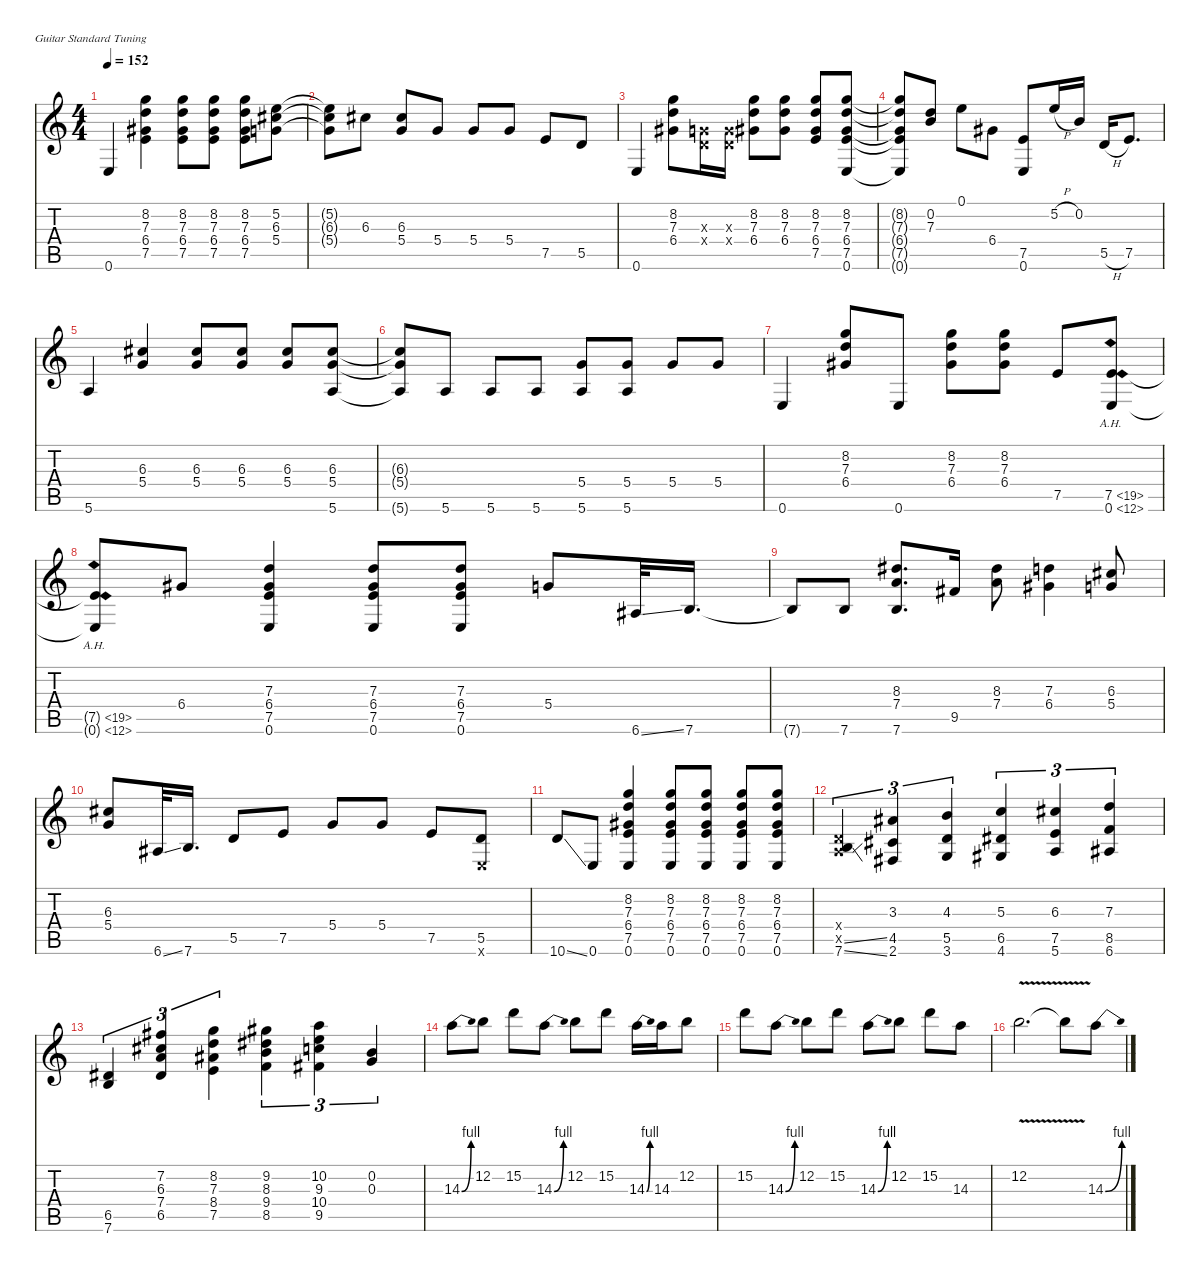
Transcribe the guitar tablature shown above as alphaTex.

\defaultSystemsLayout 4
\hideDynamics
\bracketExtendMode nobrackets
\singleTrackTrackNamePolicy hidden
\multiTrackTrackNamePolicy hidden
\otherSystemsTrackNameOrientation horizontal
\track ("Gtr. 1" "od.guit.") {defaultSystemsLayout 4 instrument overdrivenguitar}
\staff {score tabs}
\tuning (E4 B3 G3 D3 A2 E2)
\ts (4 4)
\tempo 152
\clef g2
\ks c
0.6{t}.4{dy f beam Up} (8.2 7.3 6.4{acc #} 7.5).4{beam Down} (8.2 7.3 6.4{acc #} 7.5).8{beam Down} (8.2 7.3 6.4{acc #} 7.5).8{beam Down} (8.2 7.3 6.4{acc #} 7.5).8{beam Down} (5.2 6.3{acc #} 5.4).8{beam Down} |
(5.2{t} 6.3{t acc #} 5.4{t}).8{beam Down} 6.3{acc #}.8{beam Down} (6.3{acc #} 5.4).8{beam Up} 5.4.8{beam Up} 5.4.8{beam Up} 5.4.8{beam Up} 7.5.8{beam Up} 5.5.8{beam Up} |
0.6.4{beam Up} (8.2 7.3 6.4{acc #}).8{beam Down} (0.3{x} 0.4{x}).16{beam Down} (0.3{x} 0.4{x}).16{beam Down} (8.2 7.3 6.4{acc #}).8{beam Down} (8.2 7.3 6.4{acc #}).8{beam Down} (8.2 7.3 6.4{acc #} 7.5).8{beam Up} (8.2 7.3 6.4{acc #} 7.5 0.6).8{beam Up} |
(8.2{t} 7.3{t} 6.4{t acc #} 7.5{t} 0.6{t}).8{beam Up} (0.2 7.3).8{beam Up} 0.1.8{beam Down} 6.4{acc #}.8{beam Down} (7.5 0.6).8{beam Up} 5.2{h}.16{beam Up} 0.2.16{beam Up} 5.5{h}.16{beam Up} 7.5.8{d beam Up} |
5.6.4{beam Up} (6.3{acc #} 5.4).4{beam Up} (6.3{acc #} 5.4).8{beam Up} (6.3{acc #} 5.4).8{beam Up} (6.3{acc #} 5.4).8{beam Up} (6.3{acc #} 5.4 5.6).8{beam Up} |
(6.3{t acc #} 5.4{t} 5.6{t}).8{beam Up} 5.6.8{beam Up} 5.6.8{beam Up} 5.6.8{beam Up} (5.4 5.6).8{beam Up} (5.4 5.6).8{beam Up} 5.4.8{beam Up} 5.4.8{beam Up} |
0.6.4{beam Up} (8.2 7.3 6.4{acc #}).8{beam Up} 0.6.8{beam Up} (8.2 7.3 6.4{acc #}).8{beam Down} (8.2 7.3 6.4{acc #}).8{beam Down} 7.5.8{beam Up} (7.5{ah 12} 0.6{ah 12}).8{beam Up} |
(7.5{ah 12 t} 0.6{ah 12 t}).8{beam Up} 6.4{acc #}.8{beam Up} (7.3 6.4{acc #} 7.5 0.6).4{beam Up} (7.3 6.4{acc #} 7.5 0.6).8{beam Up} (7.3 6.4{acc #} 7.5 0.6).8{beam Up} 5.4.8{beam Up} 6.6{ss acc #}.32{beam Up} 7.6.16{d beam Up} |
7.6{t}.8{beam Up} 7.6.8{beam Up} (8.3{acc #} 7.4 7.6).8{d beam Up} 9.5{acc #}.16{beam Up} (8.3{acc #} 7.4).8{beam Down} (7.3 6.4{acc #}).4{beam Down} (6.3{acc #} 5.4).8{beam Up} |
(6.3{acc #} 5.4).8{beam Up} 6.6{ss acc #}.32{beam Up} 7.6.16{d beam Up} 5.5.8{beam Up} 7.5.8{beam Up} 5.4.8{beam Up} 5.4.8{beam Up} 7.5.8{beam Up} (5.5 0.6{x}).8{beam Up} |
10.6{ss}.8{beam Up} 0.6.8{beam Up} (8.2 7.3 6.4{acc #} 7.5 0.6).4{beam Up} (8.2 7.3 6.4{acc #} 7.5 0.6).8{beam Up} (8.2 7.3 6.4{acc #} 7.5 0.6).8{beam Up} (8.2 7.3 6.4{acc #} 7.5 0.6).8{beam Up} (8.2 7.3 6.4{acc #} 7.5 0.6).8{beam Up} |
(0.4{x} 0.5{ss x} 7.6{ss}).4{tu (3 2) beam Up} (3.3{acc #} 4.5{acc #} 2.6{acc #}).4{tu (3 2) beam Up} (4.3 5.5 3.6).4{tu (3 2) beam Up} (5.3 6.5{acc #} 4.6{acc #}).4{tu (3 2) beam Up} (6.3{acc #} 7.5 5.6).4{tu (3 2) beam Up} (7.3 8.5 6.6{acc #}).4{tu (3 2) beam Up} |
(6.5{acc #} 7.6).4{tu (3 2) beam Up} (7.2{acc #} 6.3{acc #} 7.4 6.5{acc #}).4{tu (3 2) beam Up} (8.2 7.3 8.4{acc #} 7.5).4{tu (3 2) beam Down} (9.2{acc #} 8.3{acc #} 9.4 8.5).4{tu (3 2) beam Down} (10.2 9.3 10.4 9.5{acc #}).4{tu (3 2) beam Down} (0.2 0.3).4{tu (3 2) beam Up} |
14.3{be (bend 0 0 30 4)}.8{beam Down} 12.2.8{beam Down} 15.2.8{beam Down} 14.3{be (bend 0 0 30 4)}.8{beam Down} 12.2.8{beam Down} 15.2.8{beam Down} 14.3{be (bend 0 0 30 4)}.16{beam Down} 14.3.16{beam Down} 12.2.8{beam Down} |
15.2.8{beam Down} 14.3{be (bend 0 0 30 4)}.8{beam Down} 12.2.8{beam Down} 15.2.8{beam Down} 14.3{be (bend 0 0 30 4)}.8{beam Down} 12.2.8{beam Down} 15.2.8{beam Down} 14.3.8{beam Down} |
12.2{v}.2{d beam Down} 12.2{v t}.8{beam Down} 14.3{be (bend 0 0 60 4)}.8{beam Down}
